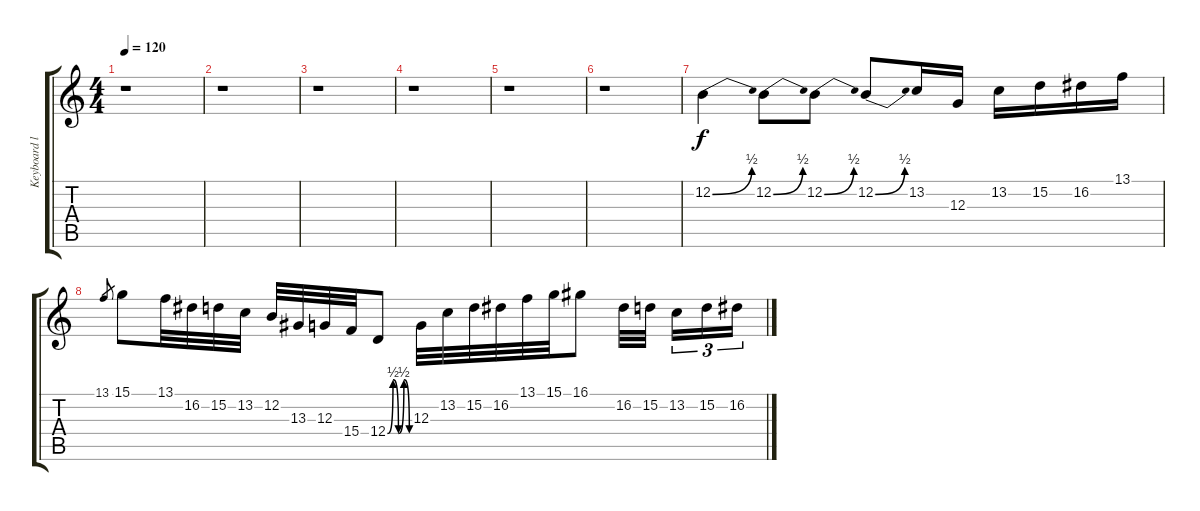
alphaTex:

\track ("Keyboard lead" "Keyboard l") {instrument lead1square}
\staff {score tabs}
\tuning (E4 B3 G3 D3 A2 E2) {hide}
\ts (4 4)
\tempo 120
\clef g2
\ks c
r.1{dy f} |
r.1 |
r.1 |
r.1 |
r.1 |
r.1 |
12.2{be (bend 0 0 60 2)}.4{volume 16 instrument lead1square} 12.2{be (bend 0 0 60 2)}.8 12.2{be (bend 0 0 60 2)}.8 12.2{be (bend 0 0 60 2)}.8 13.2.16 12.3.16 13.2.16 15.2.16 16.2.16 13.1.16 |
13.1.8{gr} 15.1.8 13.1.32 16.2.32 15.2.32 13.2.32 12.2.32 13.3.32 12.3.32 15.4.32 12.4{be (custom 0 0 15 2 30 0 45 2 60 0)}.8 12.3.32 13.2.32 15.2.32 16.2.32 13.1.32 15.1.32 16.1.8 16.2.32 15.2.32 13.2.16{tu (3 2)} 15.2.16{tu (3 2)} 16.2.16{tu (3 2)}
